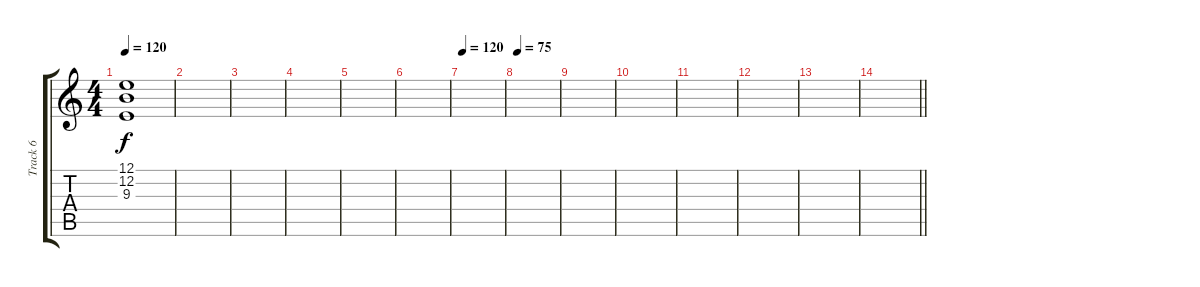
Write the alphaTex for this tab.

\track ("Track 6" "Track 6") {instrument pad7halo}
\staff {score tabs}
\tuning (E4 B3 G3 D3 A2 E2) {hide}
\ts (4 4)
\tempo 120
\clef g2
\ks c
(12.1 12.2 9.3).1{dy f} |
|
|
|
|
|
\tempo 120
|
\tempo 75
|
|
|
|
|
|
\barLineRight lightlight
